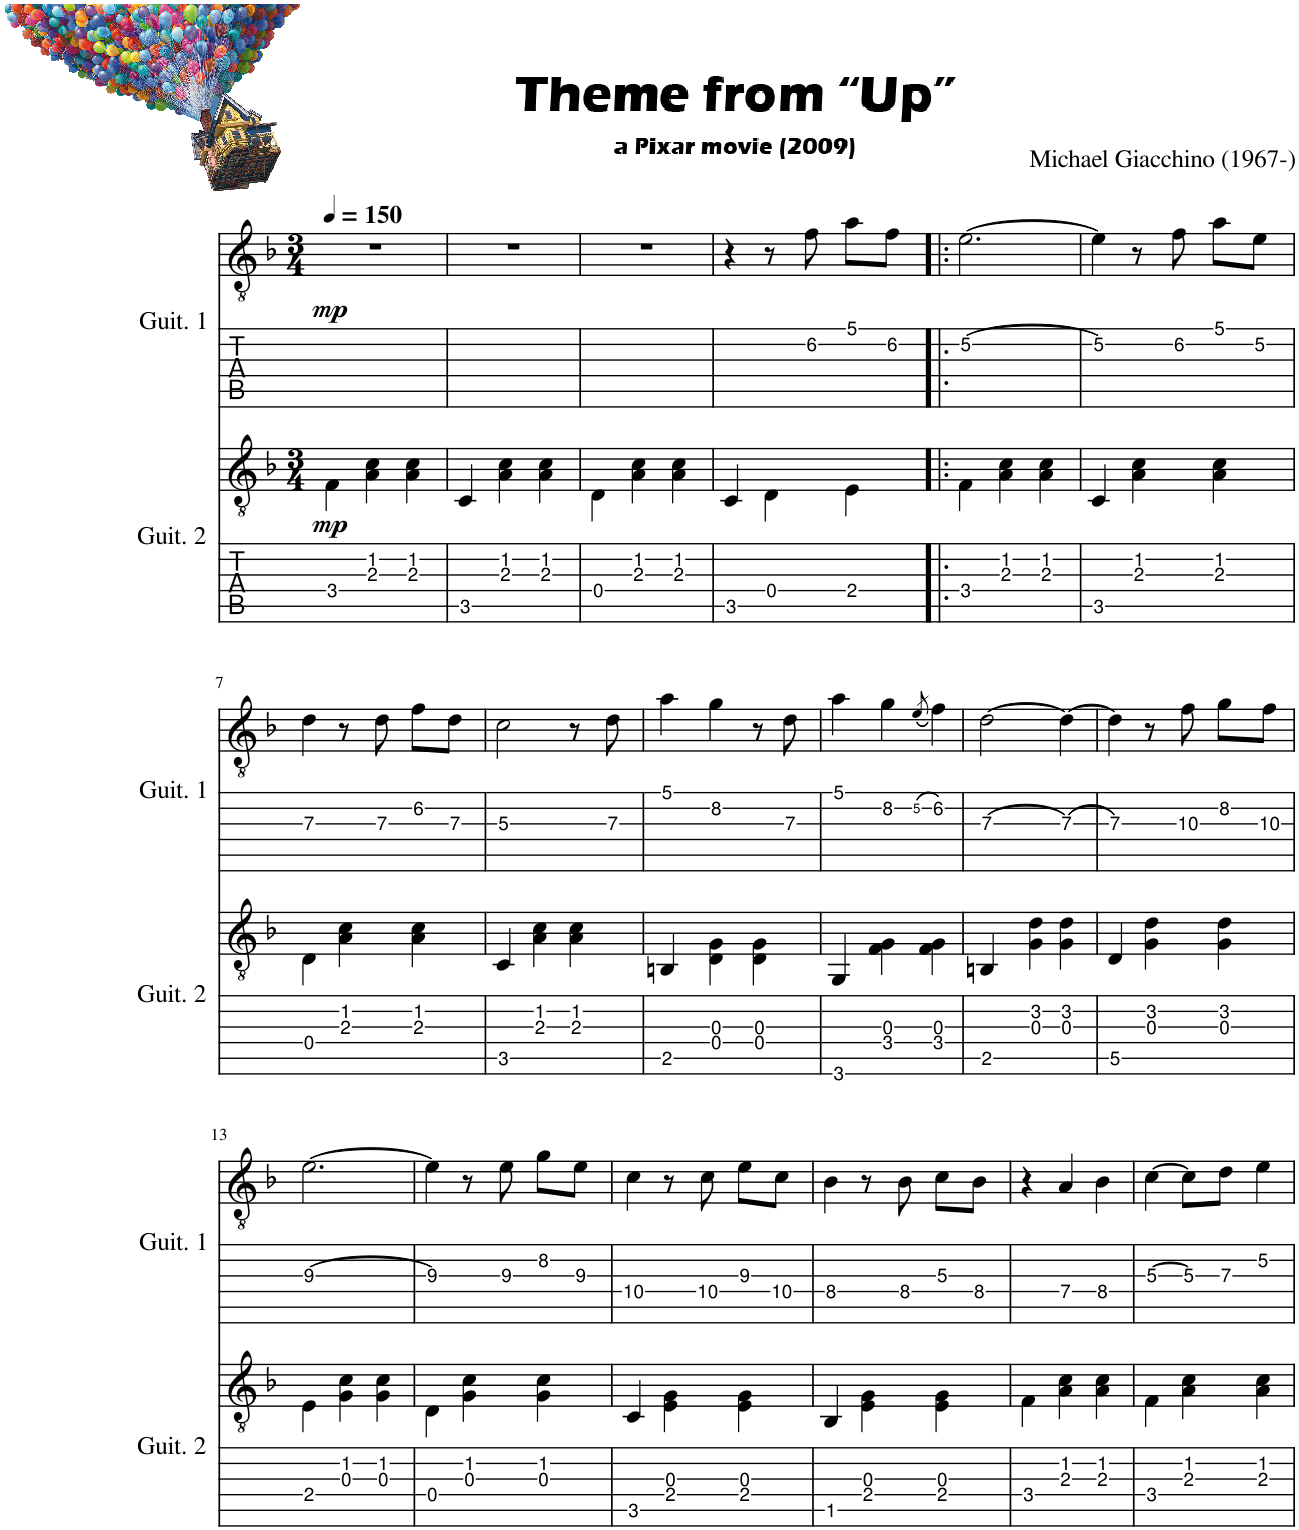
**kern	**kern	**dynam	**kern	**kern	**dynam
*part2	*part2	*part2	*part1	*part1	*part1
*staff4	*staff3	*staff3/4	*staff2	*staff1	*staff1/2
*I"Guit. 2	*	*	*I"Guit. 1	*	*
*I'Guit. 2	*	*	*I'Guit. 1	*	*
*stria6	*	*	*stria6	*	*
*	*clefGv2	*	*	*clefGv2	*
*k[b-]	*k[b-]	*	*k[b-]	*k[b-]	*
*M3/4	*M3/4	*	*M3/4	*M3/4	*
*MM150	*MM150	*	*MM150	*MM150	*
=1	=1	=1	=1	=1	=1
!	!	!LO:DY:b	!	!	!LO:DY:b
4F	4F\	mp	2.r	2.r	mp
4A 4c	4A\ 4c\	.	.	.	.
4A 4c	4A\ 4c\	.	.	.	.
=2	=2	=2	=2	=2	=2
4C	4C/	.	2.r	2.r	.
4A 4c	4A\ 4c\	.	.	.	.
4A 4c	4A\ 4c\	.	.	.	.
=3	=3	=3	=3	=3	=3
4D	4D\	.	2.r	2.r	.
4A 4c	4A\ 4c\	.	.	.	.
4A 4c	4A\ 4c\	.	.	.	.
=4	=4	=4	=4	=4	=4
4C	4C/	.	4r	4r	.
4D	4D\	.	8r	8r	.
.	.	.	8f	8f\	.
4E	4E\	.	8aL	8a\L	.
.	.	.	8fJ	8f\J	.
=5!|:	=5!|:	=5!|:	=5!|:	=5!|:	=5!|:
4F	4F\	.	[2.e	[2.e\	.
4A 4c	4A\ 4c\	.	.	.	.
4A 4c	4A\ 4c\	.	.	.	.
=6	=6	=6	=6	=6	=6
4C	4C/	.	4e]	4e\]	.
4A 4c	4A\ 4c\	.	8r	8r	.
.	.	.	8f	8f\	.
4A 4c	4A\ 4c\	.	8aL	8a\L	.
.	.	.	8eJ	8e\J	.
!!LO:LB:g=z
=7	=7	=7	=7	=7	=7
4D	4D\	.	4d	4d\	.
4A 4c	4A\ 4c\	.	8r	8r	.
.	.	.	8d	8d\	.
4A 4c	4A\ 4c\	.	8fL	8f\L	.
.	.	.	8dJ	8d\J	.
=8	=8	=8	=8	=8	=8
4C	4C/	.	2c	2c\	.
4A 4c	4A\ 4c\	.	.	.	.
4A 4c	4A\ 4c\	.	8r	8r	.
.	.	.	8d	8d\	.
=9	=9	=9	=9	=9	=9
4BB	4BBn/	.	4a	4a\	.
4D 4G	4D\ 4G\	.	4g	4g\	.
4D 4G	4D\ 4G\	.	8r	8r	.
.	.	.	8d	8d\	.
=10	=10	=10	=10	=10	=10
4GG	4GG/	.	4a	4a\	.
4F 4G	4F\ 4G\	.	4g	4g\	.
.	.	.	qe	(8qe/	.
4F 4G	4F\ 4G\	.	4f	4f\)	.
=11	=11	=11	=11	=11	=11
4BB	4BBn/	.	[2d	[2d\	.
4G 4d	4G\ 4d\	.	.	.	.
4G 4d	4G\ 4d\	.	4d_	4d\_	.
=12	=12	=12	=12	=12	=12
4D	4D/	.	4d]	4d\]	.
4G 4d	4G\ 4d\	.	8r	8r	.
.	.	.	8f	8f\	.
4G 4d	4G\ 4d\	.	8gL	8g\L	.
.	.	.	8fJ	8f\J	.
!!LO:LB:g=z
=13	=13	=13	=13	=13	=13
4E	4E\	.	[2.e	[2.e\	.
4G 4c	4G\ 4c\	.	.	.	.
4G 4c	4G\ 4c\	.	.	.	.
=14	=14	=14	=14	=14	=14
4D	4D\	.	4e]	4e\]	.
4G 4c	4G\ 4c\	.	8r	8r	.
.	.	.	8e	8e\	.
4G 4c	4G\ 4c\	.	8gL	8g\L	.
.	.	.	8eJ	8e\J	.
=15	=15	=15	=15	=15	=15
4C	4C/	.	4c	4c\	.
4E 4G	4E\ 4G\	.	8r	8r	.
.	.	.	8c	8c\	.
4E 4G	4E\ 4G\	.	8eL	8e\L	.
.	.	.	8cJ	8c\J	.
=16	=16	=16	=16	=16	=16
4BB-	4BB-/	.	4B-	4B-\	.
4E 4G	4E\ 4G\	.	8r	8r	.
.	.	.	8B-	8B-\	.
4E 4G	4E\ 4G\	.	8cL	8c\L	.
.	.	.	8B-J	8B-\J	.
=17	=17	=17	=17	=17	=17
4F	4F\	.	4r	4r	.
4A 4c	4A\ 4c\	.	4A	4A/	.
4A 4c	4A\ 4c\	.	4B-	4B-\	.
=18	=18	=18	=18	=18	=18
4F	4F\	.	[4c	[4c\	.
4A 4c	4A\ 4c\	.	8cL]	8c\L]	.
.	.	.	8dJ	8d\J	.
4A 4c	4A\ 4c\	.	4e	4e\	.
=	=	=	=	=	=
*-	*-	*-	*-	*-	*-
